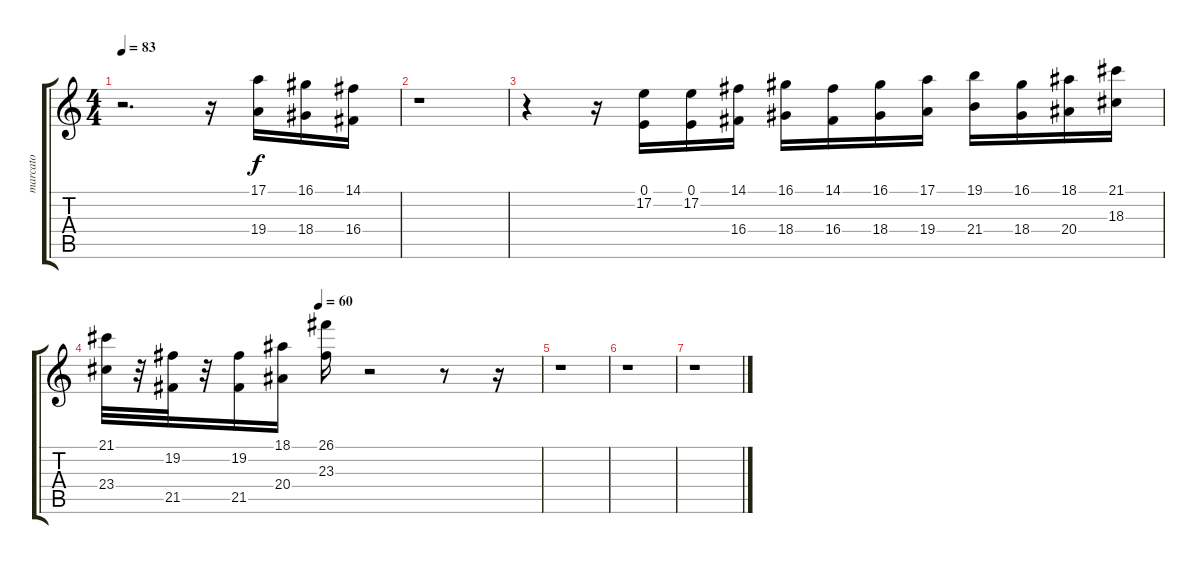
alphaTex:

\track ("marcato" "marcato") {instrument stringensemble1}
\staff {score tabs}
\tuning (E4 B3 G3 D3 A2 E2) {hide}
\ts (4 4)
\tempo 83
\clef g2
\ks c
r.2{d dy f} r.16 (17.1 19.4).16 (16.1 18.4).16 (14.1 16.4).16 |
r.1 |
r.4 r.16 (0.1 17.2).16 (0.1 17.2).16 (14.1 16.4).16 (16.1 18.4).16 (14.1 16.4).16 (16.1 18.4).16 (17.1 19.4).16 (19.1 21.4).16 (16.1 18.4).16 (18.1 20.4).16 (21.1 18.3).16 |
\tempo (60 0.4895833333333333)
(21.1 23.4).32 r.32 (19.2 21.5).32 r.32 (19.2 21.5).16 (18.1 20.4).16 (26.1 23.3).16 r.2 r.8 r.16 |
r.1 |
r.1 |
r.1
